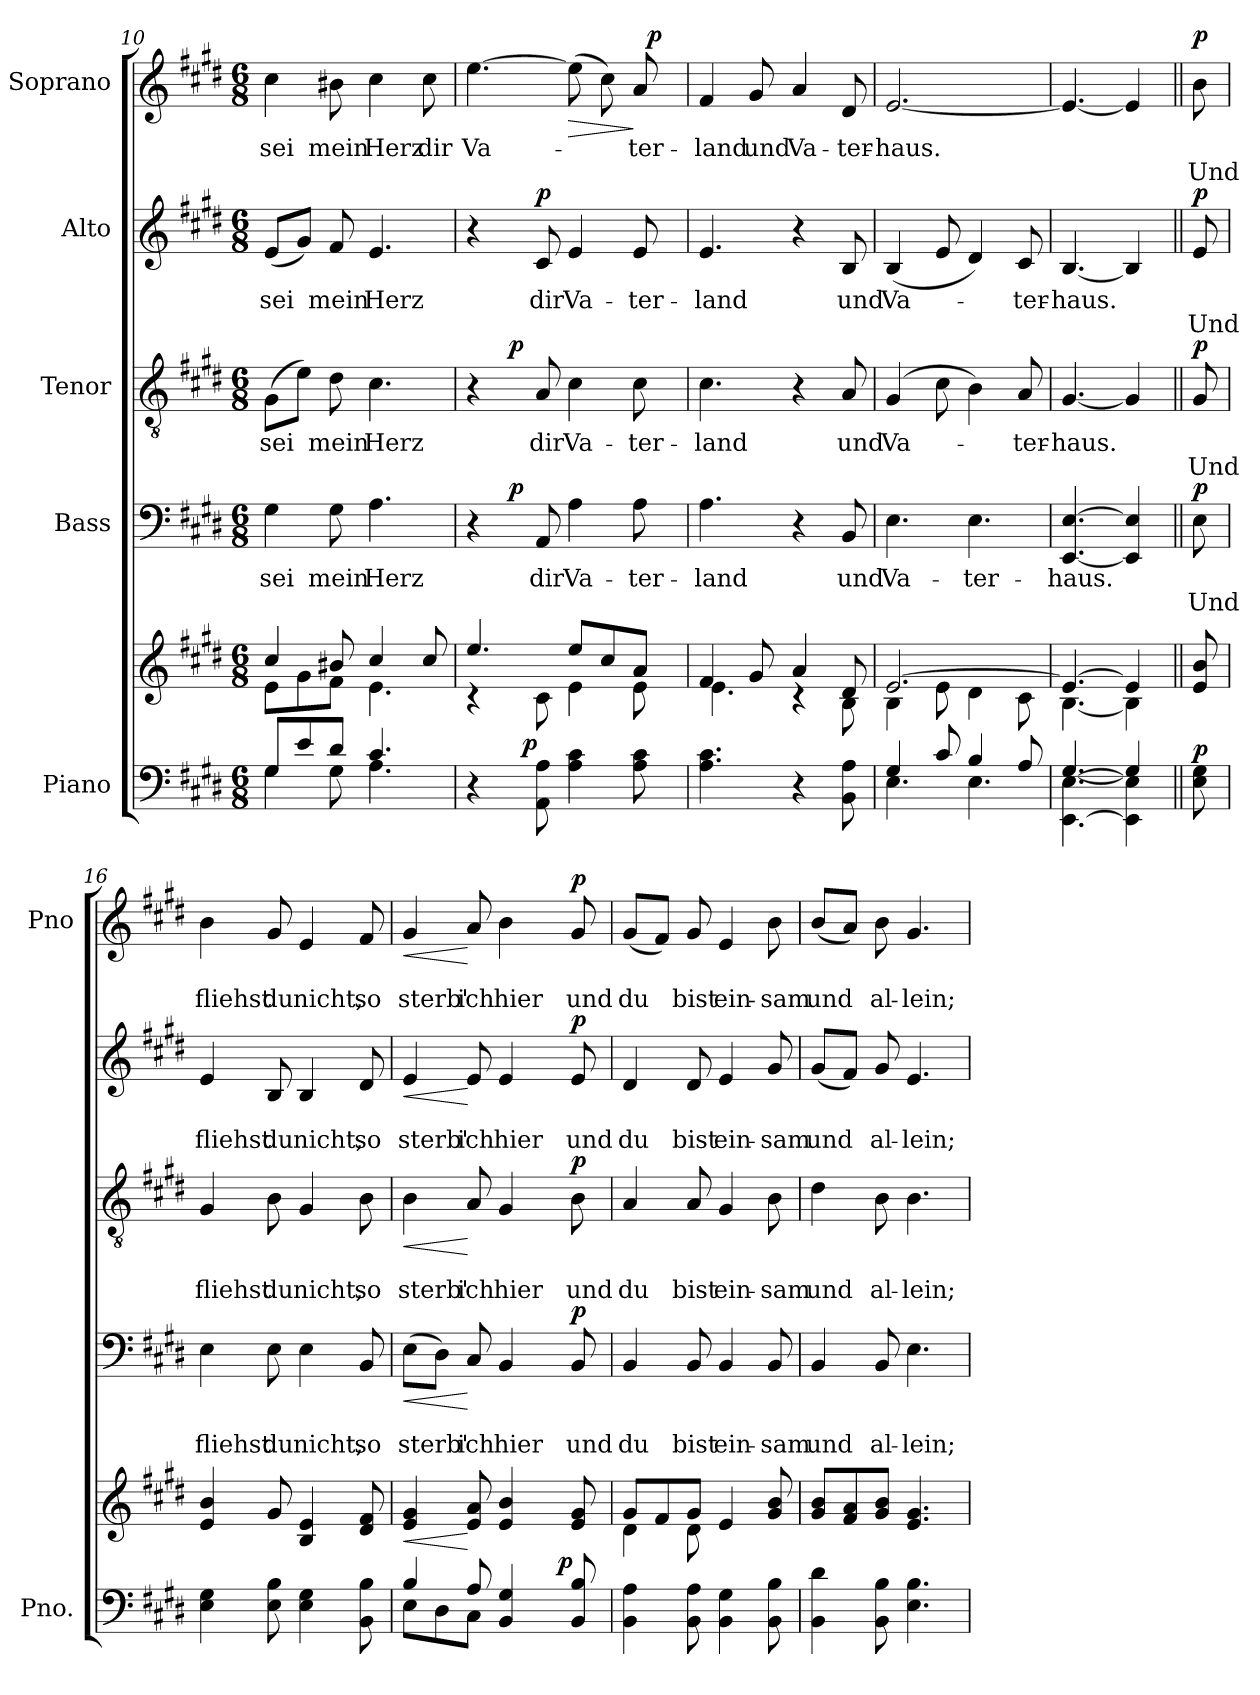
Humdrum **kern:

**kern	**kern	**dynam	**kern	**text	**text	**dynam	**kern	**text	**text	**dynam	**kern	**text	**text	**dynam	**kern	**text	**text	**dynam
*part5	*part5	*part5	*part4	*part4	*part4	*part4	*part3	*part3	*part3	*part3	*part2	*part2	*part2	*part2	*part1	*part1	*part1	*part1
*staff6	*staff5	*staff5/6	*staff4	*staff4	*staff4	*staff4	*staff3	*staff3	*staff3	*staff3	*staff2	*staff2	*staff2	*staff2	*staff1	*staff1	*staff1	*staff1
*I"Piano	*	*	*I"Bass	*	*	*	*I"Tenor	*	*	*	*I"Alto	*	*	*	*I"Soprano	*	*	*
*I'Pno.	*	*	*	*	*	*	*	*	*	*	*	*	*	*	*I'Pno	*	*	*
!!LO:PB:g=z
*clefF4	*clefG2	*	*clefF4	*	*	*	*clefGv2	*	*	*	*clefG2	*	*	*	*clefG2	*	*	*
*k[f#c#g#d#]	*k[f#c#g#d#]	*	*k[f#c#g#d#]	*	*	*	*k[f#c#g#d#]	*	*	*	*k[f#c#g#d#]	*	*	*	*k[f#c#g#d#]	*	*	*
*E:	*E:	*	*E:	*	*	*	*E:	*	*	*	*E:	*	*	*	*E:	*	*	*
*M6/8	*M6/8	*	*M6/8	*	*	*	*M6/8	*	*	*	*M6/8	*	*	*	*M6/8	*	*	*
=10	=10	=10	=10	=10	=10	=10	=10	=10	=10	=10	=10	=10	=10	=10	=10	=10	=10	=10
*^	*^	*	*	*	*	*	*	*	*	*	*	*	*	*	*	*	*	*
4G#\	8G#/L	4cc#/	8e\L	.	4G#\	sei	.	.	(8G#\L	sei	.	.	(8e/L	sei	.	.	4cc#\	sei	.	.
.	8e/	.	8g#\	.	.	.	.	.	8e\J)	.	.	.	8g#/J)	.	.	.	.	.	.	.
8G#\	8d#/J	8b#X/	8f#\J	.	8G#\	mein	.	.	8d#\	mein	.	.	8f#/	mein	.	.	8b#X\	mein	.	.
4.A\	4.c#/	4cc#/	4.e\	.	4.A\	Herz	.	.	4.c#\	Herz	.	.	4.e/	Herz	.	.	4cc#\	Herz	.	.
.	.	8cc#/	.	.	.	.	.	.	.	.	.	.	.	.	.	.	8cc#\	dir	.	.
=11	=11	=11	=11	=11	=11	=11	=11	=11	=11	=11	=11	=11	=11	=11	=11	=11	=11	=11	=11	=11
*	*	*	*	*	*^	*	*	*	*^	*	*	*	*	*	*	*	*^	*	*	*
4r	8..ryy	4.ee/	4rc	.	4r	8.ryy	.	.	.	4r	8.ryy	.	.	.	4r	.	.	.	[4.ee\	2ryy	Va-	.	.
!	!	!	!	!	!	!	!	!	!LO:DY:a	!	!	!	!	!LO:DY:a	!	!	!	!	!	!	!	!	!
.	.	.	.	.	.	2ryy	.	.	p	.	2ryy	.	.	p	.	.	.	.	.	.	.	.	.
!	!	!	!	!LO:DY:a=2	!	!	!	!	!	!	!	!	!	!	!	!	!	!	!	!	!	!	!
.	2ryy	.	.	p	.	.	.	.	.	.	.	.	.	.	.	.	.	.	.	.	.	.	.
!	!	!	!	!	!	!	!	!	!	!	!	!	!	!	!	!	!	!LO:DY:a	!	!	!	!	!
8AA\ 8A\	.	.	8c#\	.	8AA/	.	dir	.	.	8A/	.	dir	.	.	8c#/	dir	.	p	.	.	.	.	.
!	!	!	!	!	!	!	!	!	!	!	!	!	!	!	!	!	!	!	!	!	!	!	!LO:HP:b
4A\ 4c#\	.	8ee/L	4e\	.	4A\	.	Va-	.	.	4c#\	.	Va-	.	.	4e/	Va-	.	.	(8ee\]	.	.	.	>
.	.	8cc#/	.	.	.	.	.	.	.	.	.	.	.	.	.	.	.	.	8cc#\)	8ryy	.	.	.
8A\ 8c#\	.	8a/J	8e\	.	8A\	.	-ter-	.	.	8c#\	.	-ter-	.	.	8e/	-ter-	.	.	8a/	32ryy	-ter-	.	]
!	!	!	!	!	!	!	!	!	!	!	!	!	!	!	!	!	!	!	!	!	!	!	!LO:DY:a
.	.	.	.	.	.	.	.	.	.	.	.	.	.	.	.	.	.	.	.	16.ryy	.	.	p
.	.	.	.	.	.	16ryy	.	.	.	.	16ryy	.	.	.	.	.	.	.	.	.	.	.	.
.	32ryy	.	.	.	.	.	.	.	.	.	.	.	.	.	.	.	.	.	.	.	.	.	.
*	*	*	*	*	*v	*v	*	*	*	*	*	*	*	*	*	*	*	*	*v	*v	*	*	*
*v	*v	*	*	*	*	*	*	*	*v	*v	*	*	*	*	*	*	*	*	*	*	*
=12	=12	=12	=12	=12	=12	=12	=12	=12	=12	=12	=12	=12	=12	=12	=12	=12	=12	=12	=12
4.A\ 4.c#\	4f#/	4.e\	.	4.A\	-land	.	.	4.c#\	-land	.	.	4.e/	-land	.	.	4f#/	-land	.	.
.	8g#/	.	.	.	.	.	.	.	.	.	.	.	.	.	.	8g#/	und	.	.
4r	4a/	4rc	.	4r	.	.	.	4r	.	.	.	4r	.	.	.	4a/	Va-	.	.
8BB\ 8A\	8d#/	8B\	.	8BB/	und	.	.	8A/	und	.	.	8B/	und	.	.	8d#/	-ter-	.	.
=13	=13	=13	=13	=13	=13	=13	=13	=13	=13	=13	=13	=13	=13	=13	=13	=13	=13	=13	=13
*^	*	*	*	*	*	*	*	*	*	*	*	*	*	*	*	*	*	*	*
4.E\	4G#/	[>2.e/	4B\	.	4.E\	Va-	.	.	(4G#/	Va-	.	.	(4B/	Va-	.	.	[2.e/	-haus.	.	.
.	8c#/	.	8e\	.	.	.	.	.	8c#\	.	.	.	8e/	.	.	.	.	.	.	.
4.E\	4B/	.	4d#\	.	4.E\	-ter-	.	.	4B\)	.	.	.	4d#/)	.	.	.	.	.	.	.
.	8A/	.	8c#\	.	.	.	.	.	8A/	-ter-	.	.	8c#/	-ter-	.	.	.	.	.	.
=14	=14	=14	=14	=14	=14	=14	=14	=14	=14	=14	=14	=14	=14	=14	=14	=14	=14	=14	=14	=14
[<4.EE\ [<4.E\	[>4.G#/	4.e/_	[<4.B\	.	[4.EE/ [4.E/	-haus.	.	.	[4.G#/	-haus.	.	.	[4.B/	-haus.	.	.	4.e/_	.	.	.
4EE\] 4E\]	4G#/]	4e/]	4B\]	.	4EE/] 4E/]	.	.	.	4G#/]	.	.	.	4B/]	.	.	.	4e/]	.	.	.
!!LO:LB:g=z
=15||	=15||	=15||	=15||	=15||	=15||	=15||	=15||	=15||	=15||	=15||	=15||	=15||	=15||	=15||	=15||	=15||	=15||	=15||	=15||	=15||
!	!	!	!	!LO:DY:a=2	!	!	!	!LO:DY:a	!	!	!	!LO:DY:a	!	!	!	!LO:DY:a	!	!	!	!LO:DY:a
*v	*v	*	*	*	*	*	*	*	*	*	*	*	*	*	*	*	*	*	*	*
*	*v	*v	*	*	*	*	*	*	*	*	*	*	*	*	*	*	*	*	*
8E\ 8G#\	8e/ 8b/	p	8E\	.	Und	p	8G#/	.	Und	p	8e/	.	Und	p	8b\	.	Und	p
=16	=16	=16	=16	=16	=16	=16	=16	=16	=16	=16	=16	=16	=16	=16	=16	=16	=16	=16
4E\ 4G#\	4e/ 4b/	.	4E\	.	fliehst	.	4G#/	.	fliehst	.	4e/	.	fliehst	.	4b\	.	fliehst	.
8E\ 8B\	8g#/	.	8E\	.	du	.	8B\	.	du	.	8B/	.	du	.	8g#/	.	du	.
4E\ 4G#\	4B/ 4e/	.	4E\	.	nicht,	.	4G#/	.	nicht,	.	4B/	.	nicht,	.	4e/	.	nicht,	.
8BB\ 8B\	8d#/ 8f#/	.	8BB/	.	so	.	8B\	.	so	.	8d#/	.	so	.	8f#/	.	so	.
=17	=17	=17	=17	=17	=17	=17	=17	=17	=17	=17	=17	=17	=17	=17	=17	=17	=17	=17
*^	*	*	*	*	*	*	*	*	*	*	*	*	*	*	*	*	*	*
!	!	!	!LO:HP:b	!	!	!	!LO:HP:b	!	!	!	!LO:HP:b	!	!	!	!LO:HP:b	!	!	!	!LO:HP:b
*	*^	*	*	*	*	*	*	*	*	*	*	*	*	*	*	*	*	*	*
8E\L	4B/	2ryy	4e/ 4g#/	<	(8E\L	.	sterb'	<	4B\	.	sterb'	<	4e/	.	sterb'	<	4g#/	.	sterb'	<
8D#\	.	.	.	.	8D#\J)	.	.	.	.	.	.	.	.	.	.	.	.	.	.	.
8C#\J	8A/	.	8e/ 8a/	[	8C#/	.	ich	[	8A/	.	ich	[	8e/	.	ich	[	8a/	.	ich	[
4BB/ 4G#/	4.ryy	.	4e/ 4b/	.	4BB/	.	hier	.	4G#/	.	hier	.	4e/	.	hier	.	4b\	.	hier	.
.	.	16.ryy	.	.	.	.	.	.	.	.	.	.	.	.	.	.	.	.	.	.
!	!	!	!	!LO:DY:a=2	!	!	!	!	!	!	!	!	!	!	!	!	!	!	!	!
.	.	8ryy	.	p	.	.	.	.	.	.	.	.	.	.	.	.	.	.	.	.
!	!	!	!	!	!	!	!	!LO:DY:a	!	!	!	!LO:DY:a	!	!	!	!LO:DY:a	!	!	!	!LO:DY:a
8BB/ 8B/	.	.	8e/ 8g#/	.	8BB/	.	und	p	8B\	.	und	p	8e/	.	und	p	8g#/	.	und	p
.	.	32ryy	.	.	.	.	.	.	.	.	.	.	.	.	.	.	.	.	.	.
*v	*v	*v	*	*	*	*	*	*	*	*	*	*	*	*	*	*	*	*	*	*
=18	=18	=18	=18	=18	=18	=18	=18	=18	=18	=18	=18	=18	=18	=18	=18	=18	=18	=18
*	*^	*	*	*	*	*	*	*	*	*	*	*	*	*	*	*	*	*
4BB\ 4A\	8g#/L	4d#\	.	4BB/	.	du	.	4A/	.	du	.	4d#/	.	du	.	(8g#/L	.	du	.
.	8f#/	.	.	.	.	.	.	.	.	.	.	.	.	.	.	8f#/J)	.	.	.
8BB\ 8A\	8g#/J	8d#\	.	8BB/	.	bist	.	8A/	.	bist	.	8d#/	.	bist	.	8g#/	.	bist	.
4BB\ 4G#\	4e/	4.ryy	.	4BB/	.	ein-	.	4G#/	.	ein-	.	4e/	.	ein-	.	4e/	.	ein-	.
8BB\ 8B\	8g#/ 8b/	.	.	8BB/	.	-sam	.	8B\	.	-sam	.	8g#/	.	-sam	.	8b\	.	-sam	.
*	*v	*v	*	*	*	*	*	*	*	*	*	*	*	*	*	*	*	*	*
=19	=19	=19	=19	=19	=19	=19	=19	=19	=19	=19	=19	=19	=19	=19	=19	=19	=19	=19
4BB\ 4d#\	8g#/ 8b/L	.	4BB/	.	und	.	4d#\	.	und	.	(8g#/L	.	und	.	(8b/L	.	und	.
.	8f#/ 8a/	.	.	.	.	.	.	.	.	.	8f#/J)	.	.	.	8a/J)	.	.	.
8BB\ 8B\	8g#/ 8b/J	.	8BB/	.	al-	.	8B\	.	al-	.	8g#/	.	al-	.	8b\	.	al-	.
4.E\ 4.B\	4.e/ 4.g#/	.	4.E\	.	-lein;	.	4.B\	.	-lein;	.	4.e/	.	-lein;	.	4.g#/	.	-lein;	.
=	=	=	=	=	=	=	=	=	=	=	=	=	=	=	=	=	=	=
*-	*-	*-	*-	*-	*-	*-	*-	*-	*-	*-	*-	*-	*-	*-	*-	*-	*-	*-
